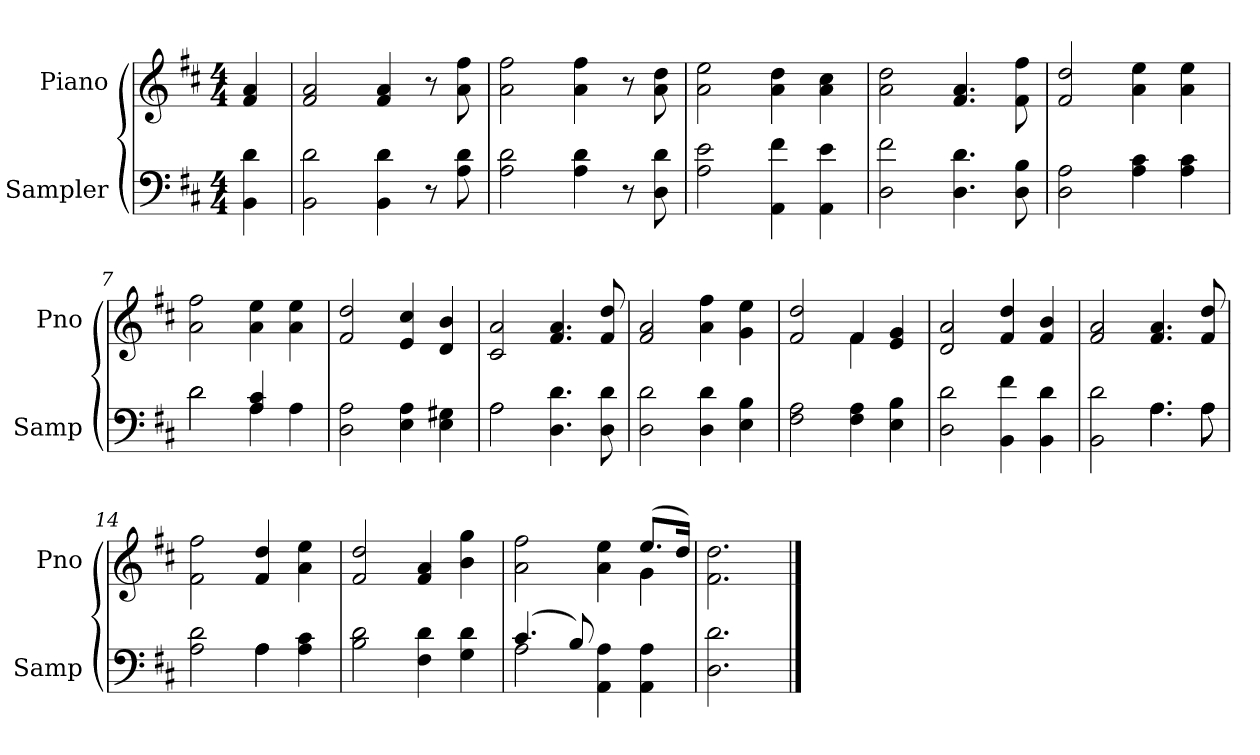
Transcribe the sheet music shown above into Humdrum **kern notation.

**kern	**kern
*part2	*part1
*staff2	*staff1
*I"Sampler	*I"Piano
*I'Samp	*I'Pno
*clefF4	*clefG2
*k[f#c#]	*k[f#c#]
*D:	*D:
*M4/4	*M4/4
=1	=1
4BB 4d	4f# 4a
=2	=2
2BB 2d	2f# 2a
4BB 4d	4f# 4a
8r	8r
8A 8d	8a 8ff#
=3	=3
2A 2d	2a 2ff#
4A 4d	4a 4ff#
8r	8r
8D 8d	8a 8dd
=4	=4
2A 2e	2a 2ee
4AA 4f#	4a 4dd
4AA 4e	4a 4cc#
=5	=5
2D 2f#	2a 2dd
4.D 4.d	4.f# 4.a
8D 8B	8f# 8ff#
=6	=6
2D 2A	2f# 2dd
4A 4c#	4a 4ee
4A 4c#	4a 4ee
=7	=7
*^	*
2d\	2d	2a 2ff#
4A 4c#	4A	4a 4ee
4A\	4ryy	4a 4ee
*v	*v	*
=8	=8
2D 2A	2f# 2dd
4E 4A	4e 4cc#
4E 4G#X	4d 4b
=9	=9
*^	*
2A\	2A	2c# 2a
4.D 4.d	2ryy	4.f# 4.a
8D 8d	.	8f# 8dd
*v	*v	*
=10	=10
2D 2d	2f# 2a
4D 4d	4a 4ff#
4E 4B	4g 4ee
=11	=11
*	*^
2F# 2A	2f# 2dd	2ryy
4F# 4A	4f#/	4f#
4E 4B	4e 4g	4ryy
*	*v	*v
=12	=12
2D 2d	2d 2a
4BB 4f#	4f# 4dd
4BB 4d	4f# 4b
=13	=13
*^	*
2BB 2d	2ryy	2f# 2a
4.A\	4.A	4.f# 4.a
8A\	8A	8f# 8dd
=14	=14	=14
2A 2d	2ryy	2f# 2ff#
4A\	4A	4f# 4dd
4A 4c#	4ryy	4a 4ee
*v	*v	*
=15	=15
2B 2d	2f# 2dd
4F# 4d	4f# 4a
4G 4d	4b 4gg
=16	=16
*^	*^
(4.c#/	2A	2a 2ff#	2.ryy
8B/)	.	.	.
4AA 4A	2ryy	4a 4ee	.
4AA 4A	.	(8.ee/L	4g
.	.	16dd/Jk)	.
*v	*v	*	*
*	*v	*v
=17	=17
2.D 2.d	2.f#\ 2.dd\
==	==
*-	*-
